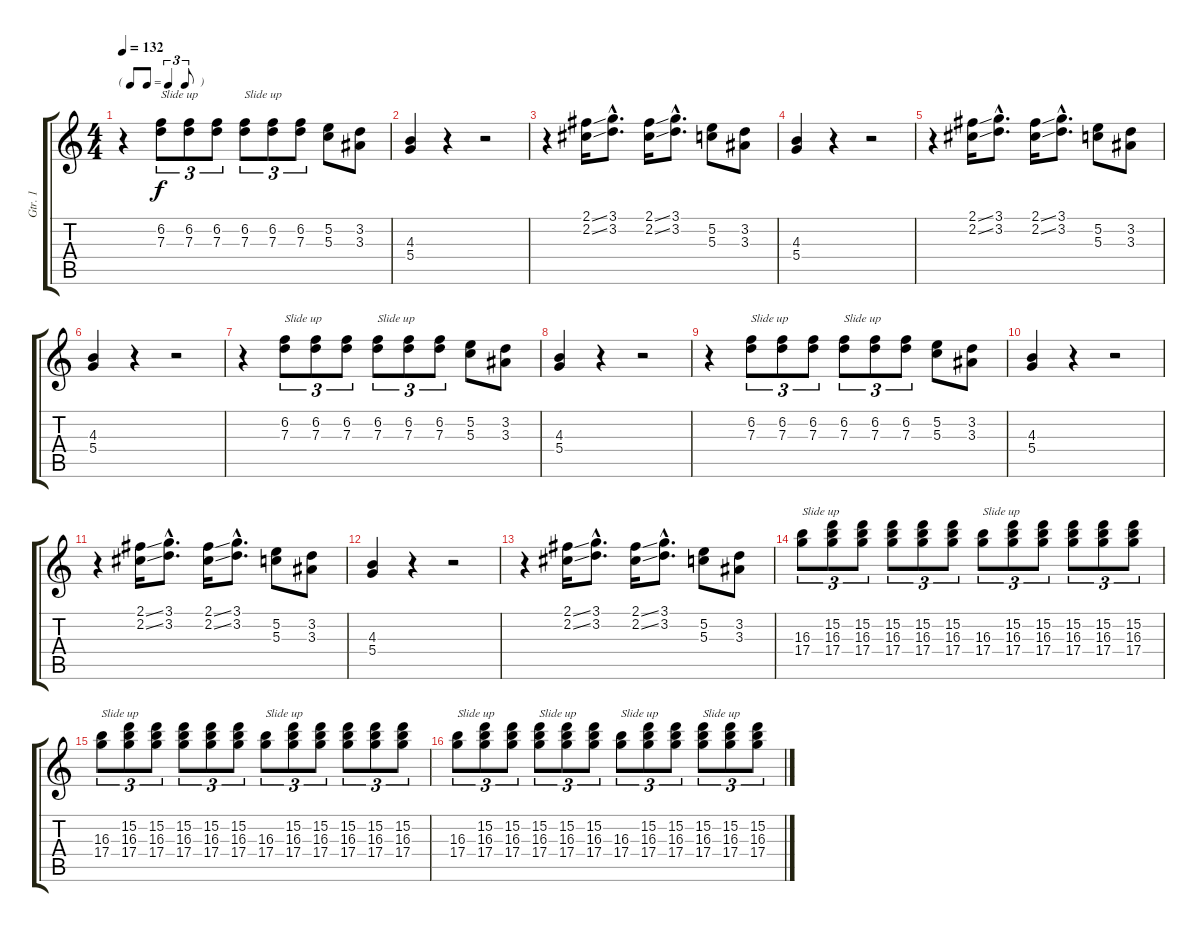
\track ("Gtr. 1" "Gtr. 1") {instrument electricguitarjazz}
\staff {score tabs}
\tuning (E4 B3 G3 D3 A2 E2) {hide}
\ts (4 4)
\tf triplet8th
\tempo 132
\clef g2
\ks c
r.4{dy f} (6.2 7.3).8{tu (3 2) txt "Slide up"} (6.2 7.3).8{tu (3 2)} (6.2 7.3).8{tu (3 2)} (6.2 7.3).8{tu (3 2) txt "Slide up"} (6.2 7.3).8{tu (3 2)} (6.2 7.3).8{tu (3 2)} (5.2 5.3).8 (3.2 3.3).8 |
(4.3 5.4).4 r.4 r.2 |
r.4 (2.1{ss} 2.2{ss}).16 (3.1{hac} 3.2{hac}).8{d} (2.1{ss} 2.2{ss}).16 (3.1{hac} 3.2{hac}).8{d} (5.2 5.3).8 (3.2 3.3).8 |
(4.3 5.4).4 r.4 r.2 |
r.4 (2.1{ss} 2.2{ss}).16 (3.1{hac} 3.2{hac}).8{d} (2.1{ss} 2.2{ss}).16 (3.1{hac} 3.2{hac}).8{d} (5.2 5.3).8 (3.2 3.3).8 |
(4.3 5.4).4 r.4 r.2 |
r.4 (6.2 7.3).8{tu (3 2) txt "Slide up"} (6.2 7.3).8{tu (3 2)} (6.2 7.3).8{tu (3 2)} (6.2 7.3).8{tu (3 2) txt "Slide up"} (6.2 7.3).8{tu (3 2)} (6.2 7.3).8{tu (3 2)} (5.2 5.3).8 (3.2 3.3).8 |
(4.3 5.4).4 r.4 r.2 |
r.4 (6.2 7.3).8{tu (3 2) txt "Slide up"} (6.2 7.3).8{tu (3 2)} (6.2 7.3).8{tu (3 2)} (6.2 7.3).8{tu (3 2) txt "Slide up"} (6.2 7.3).8{tu (3 2)} (6.2 7.3).8{tu (3 2)} (5.2 5.3).8 (3.2 3.3).8 |
(4.3 5.4).4 r.4 r.2 |
r.4 (2.1{ss} 2.2{ss}).16 (3.1{hac} 3.2{hac}).8{d} (2.1{ss} 2.2{ss}).16 (3.1{hac} 3.2{hac}).8{d} (5.2 5.3).8 (3.2 3.3).8 |
(4.3 5.4).4 r.4 r.2 |
r.4 (2.1{ss} 2.2{ss}).16 (3.1{hac} 3.2{hac}).8{d} (2.1{ss} 2.2{ss}).16 (3.1{hac} 3.2{hac}).8{d} (5.2 5.3).8 (3.2 3.3).8 |
(16.3 17.4).8{tu (3 2) txt "Slide up"} (15.2 16.3 17.4).8{tu (3 2)} (15.2 16.3 17.4).8{tu (3 2)} (15.2 16.3 17.4).8{tu (3 2)} (15.2 16.3 17.4).8{tu (3 2)} (15.2 16.3 17.4).8{tu (3 2)} (16.3 17.4).8{tu (3 2) txt "Slide up"} (15.2 16.3 17.4).8{tu (3 2)} (15.2 16.3 17.4).8{tu (3 2)} (15.2 16.3 17.4).8{tu (3 2)} (15.2 16.3 17.4).8{tu (3 2)} (15.2 16.3 17.4).8{tu (3 2)} |
(16.3 17.4).8{tu (3 2) txt "Slide up"} (15.2 16.3 17.4).8{tu (3 2)} (15.2 16.3 17.4).8{tu (3 2)} (15.2 16.3 17.4).8{tu (3 2)} (15.2 16.3 17.4).8{tu (3 2)} (15.2 16.3 17.4).8{tu (3 2)} (16.3 17.4).8{tu (3 2) txt "Slide up"} (15.2 16.3 17.4).8{tu (3 2)} (15.2 16.3 17.4).8{tu (3 2)} (15.2 16.3 17.4).8{tu (3 2)} (15.2 16.3 17.4).8{tu (3 2)} (15.2 16.3 17.4).8{tu (3 2)} |
(16.3 17.4).8{tu (3 2) txt "Slide up"} (15.2 16.3 17.4).8{tu (3 2)} (15.2 16.3 17.4).8{tu (3 2)} (15.2 16.3 17.4).8{tu (3 2) txt "Slide up"} (15.2 16.3 17.4).8{tu (3 2)} (15.2 16.3 17.4).8{tu (3 2)} (16.3 17.4).8{tu (3 2) txt "Slide up"} (15.2 16.3 17.4).8{tu (3 2)} (15.2 16.3 17.4).8{tu (3 2)} (15.2 16.3 17.4).8{tu (3 2) txt "Slide up"} (15.2 16.3 17.4).8{tu (3 2)} (15.2 16.3 17.4).8{tu (3 2)}
